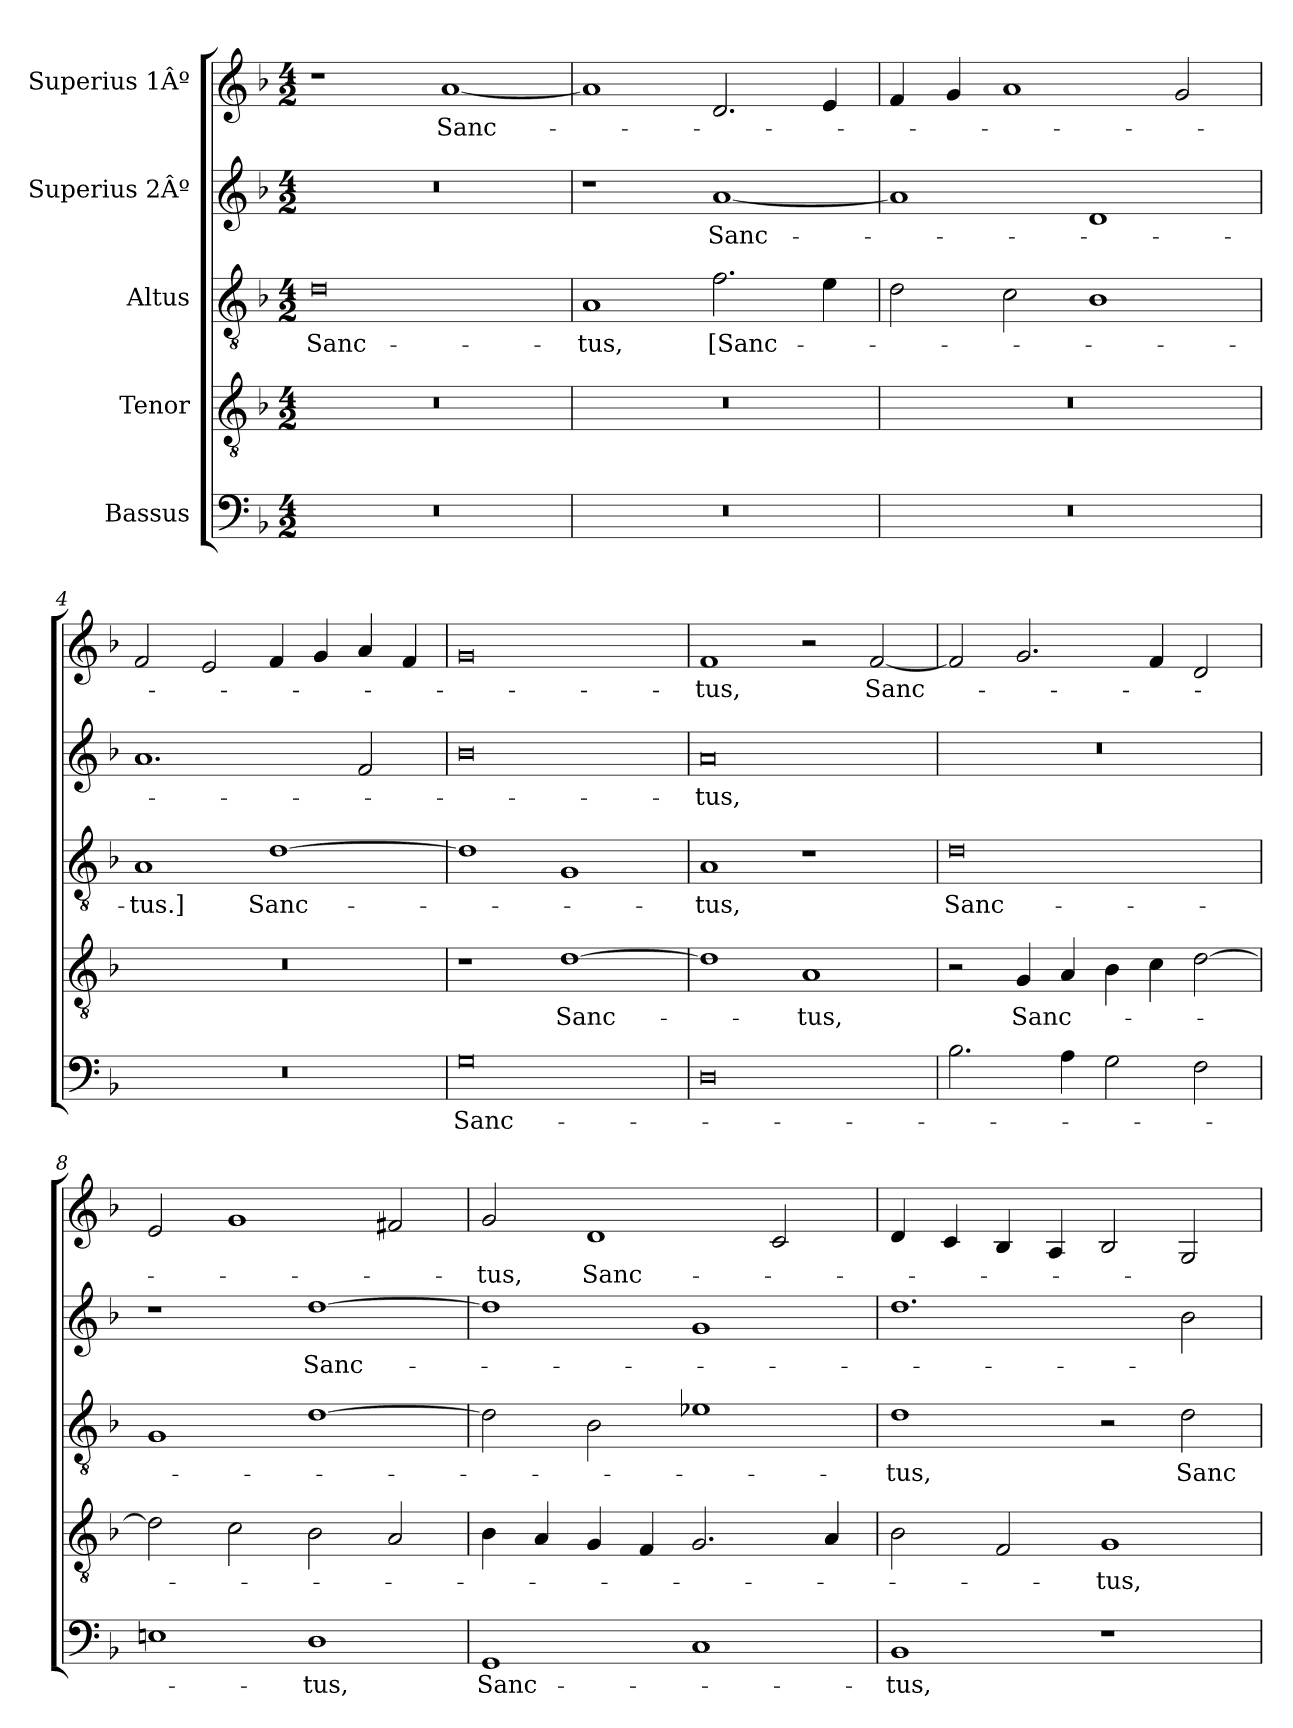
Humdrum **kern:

**kern	**text	**kern	**text	**kern	**text	**kern	**text	**kern	**text
*part5	*part5	*part4	*part4	*part3	*part3	*part2	*part2	*part1	*part1
*staff5	*staff5	*staff4	*staff4	*staff3	*staff3	*staff2	*staff2	*staff1	*staff1
*I"Bassus	*	*I"Tenor	*	*I"Altus	*	*I"Superius 2Âº	*	*I"Superius 1Âº	*
*clefF4	*	*clefGv2	*	*clefGv2	*	*clefG2	*	*clefG2	*
*k[b-]	*	*k[b-]	*	*k[b-]	*	*k[b-]	*	*k[b-]	*
*M4/2	*	*M4/2	*	*M4/2	*	*M4/2	*	*M4/2	*
=1	=1	=1	=1	=1	=1	=1	=1	=1	=1
0r	.	0r	.	0d\	Sanc-	0r	.	1r	.
.	.	.	.	.	.	.	.	[1a/	Sanc-
=2	=2	=2	=2	=2	=2	=2	=2	=2	=2
0r	.	0r	.	1A/	-tus,	1r	.	1a/]	.
.	.	.	.	2.f\	[Sanc-	[1a/	Sanc-	2.d/	.
.	.	.	.	4e\	.	.	.	4e/	.
=3	=3	=3	=3	=3	=3	=3	=3	=3	=3
0r	.	0r	.	2d\	.	1a/]	.	4f/	.
.	.	.	.	.	.	.	.	4g/	.
.	.	.	.	2c\	.	.	.	1a/	.
.	.	.	.	1B-\	.	1d/	.	.	.
.	.	.	.	.	.	.	.	2g/	.
=4	=4	=4	=4	=4	=4	=4	=4	=4	=4
0r	.	0r	.	1A/	-tus.]	1.a/	.	2f/	.
.	.	.	.	.	.	.	.	2e/	.
.	.	.	.	[1d\	Sanc-	.	.	4f/	.
.	.	.	.	.	.	.	.	4g/	.
.	.	.	.	.	.	2f/	.	4a/	.
.	.	.	.	.	.	.	.	4f/	.
=5	=5	=5	=5	=5	=5	=5	=5	=5	=5
0G\	Sanc-	1r	.	1d\]	.	0b-\	.	0g/	.
.	.	[1d\	Sanc-	1G/	.	.	.	.	.
=6	=6	=6	=6	=6	=6	=6	=6	=6	=6
0D\	.	1d\]	.	1A/	-tus,	0a/	-tus,	1f/	-tus,
.	.	1A/	-tus,	1r	.	.	.	2r	.
.	.	.	.	.	.	.	.	[2f/	Sanc-
=7	=7	=7	=7	=7	=7	=7	=7	=7	=7
2.B-\	.	2r	.	0d\	Sanc-	0r	.	2f/]	.
.	.	4G/	Sanc-	.	.	.	.	2.g/	.
4A\	.	4A/	.	.	.	.	.	.	.
2G\	.	4B-\	.	.	.	.	.	.	.
.	.	4c\	.	.	.	.	.	4f/	.
2F\	.	[2d\	.	.	.	.	.	2d/	.
=8	=8	=8	=8	=8	=8	=8	=8	=8	=8
1En\	.	2d\]	.	1G/	.	1r	.	2e/	.
.	.	2c\	.	.	.	.	.	1g/	.
1D\	-tus,	2B-\	.	[1d\	.	[1dd\	Sanc-	.	.
.	.	2A/	.	.	.	.	.	2f#X/	.
=9	=9	=9	=9	=9	=9	=9	=9	=9	=9
1GG/	Sanc-	4B-\	.	2d\]	.	1dd\]	.	2g/	-tus,
.	.	4A/	.	.	.	.	.	.	.
.	.	4G/	.	2B-\	.	.	.	1d/	Sanc-
.	.	4F/	.	.	.	.	.	.	.
1C/	.	2.G/	.	1e-X\	.	1g/	.	.	.
.	.	.	.	.	.	.	.	2c/	.
.	.	4A/	.	.	.	.	.	.	.
=10	=10	=10	=10	=10	=10	=10	=10	=10	=10
1BB-/	-tus,	2B-\	.	1d\	-tus,	1.dd\	.	4d/	.
.	.	.	.	.	.	.	.	4c/	.
.	.	2F/	.	.	.	.	.	4B-/	.
.	.	.	.	.	.	.	.	4A/	.
1r	.	1G/	-tus,	2r	.	.	.	2B-/	.
.	.	.	.	2d\	Sanc-	2b-\	.	2G/	.
=	=	=	=	=	=	=	=	=	=
*-	*-	*-	*-	*-	*-	*-	*-	*-	*-
